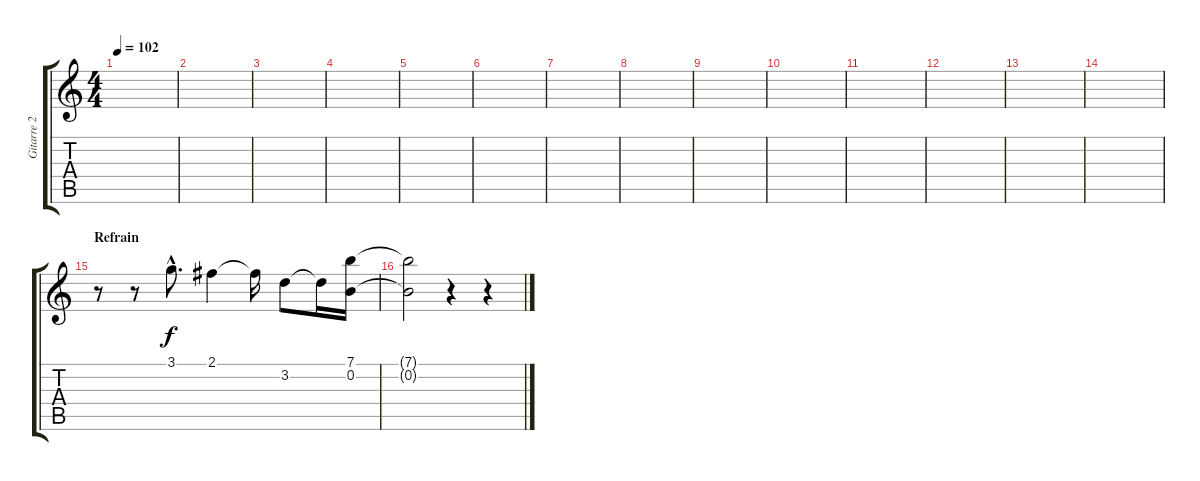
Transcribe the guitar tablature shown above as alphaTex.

\track ("Gitarre 2" "Gitarre 2") {instrument electricguitarjazz}
\staff {score tabs}
\tuning (E4 B3 G3 D3 A2 E2) {hide}
\ts (4 4)
\tempo 102
\clef g2
\ks c
|
|
|
|
|
|
|
|
|
|
|
|
|
|
\section ("" "Refrain")
r.8{volume 8} r.8 3.1{hac}.8{d} 2.1.4 2.1{t}.16 3.2.8 3.2{t}.16 (7.1 0.2).16 |
(7.1{t} 0.2{t}).2 r.4 r.4
